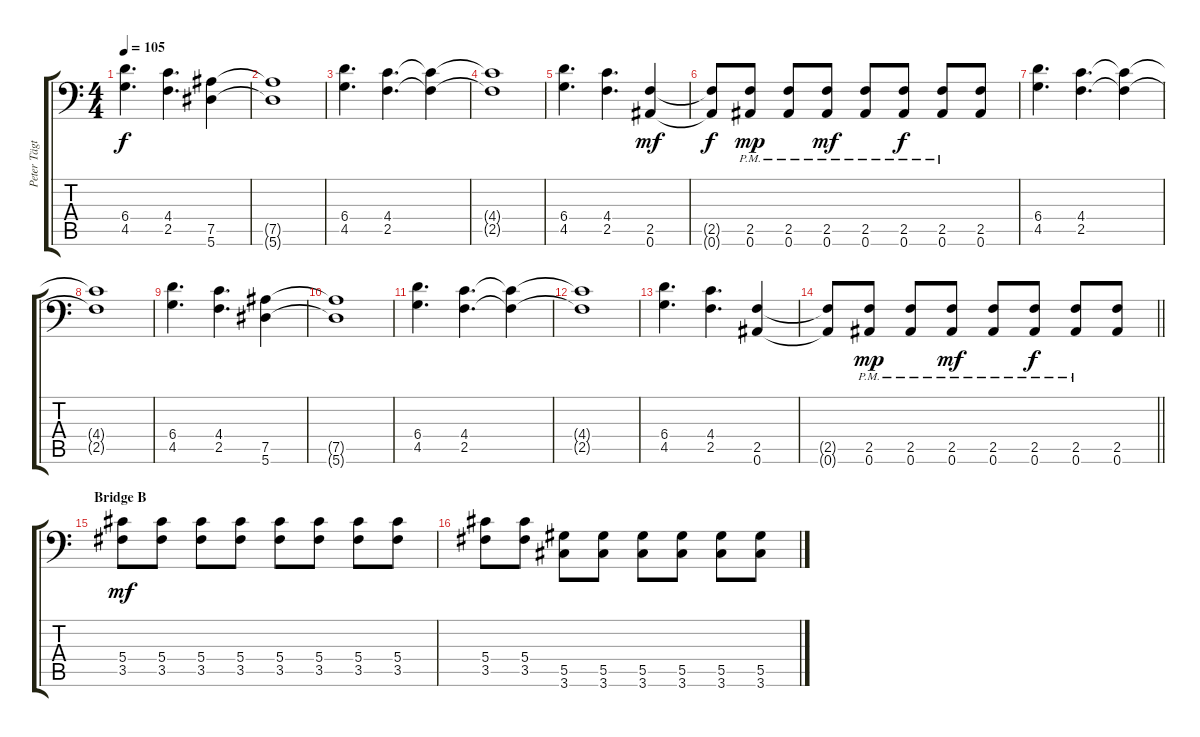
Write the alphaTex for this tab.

\track ("Peter Tägtgren (Rythm 1)" "Peter Tägt") {instrument distortionguitar}
\staff {score tabs}
\tuning (Bb3 F3 Db3 Ab2 Eb2 Bb1) {hide}
\ts (4 4)
\tempo 105
\clef f4
\ks c
(6.4 4.5).4{d dy f} (4.4 2.5).4{d} (7.5 5.6).4 |
(7.5{t} 5.6{t}).1 |
(6.4 4.5).4{d} (4.4 2.5).4{d} (4.4{t} 2.5{t}).4 |
(4.4{t} 2.5{t}).1 |
(6.4 4.5).4{d} (4.4 2.5).4{d} (2.5 0.6).4{dy mf} |
(2.5{t} 0.6{t}).8{dy f} (2.5{pm} 0.6{pm}).8{dy mp} (2.5{pm} 0.6{pm}).8 (2.5{pm} 0.6{pm}).8{dy mf} (2.5{pm} 0.6{pm}).8 (2.5{pm} 0.6{pm}).8{dy f} (2.5{pm} 0.6{pm}).8 (2.5 0.6).8 |
(6.4 4.5).4{d} (4.4 2.5).4{d} (4.4{t} 2.5{t}).4 |
(4.4{t} 2.5{t}).1 |
(6.4 4.5).4{d} (4.4 2.5).4{d} (7.5 5.6).4 |
(7.5{t} 5.6{t}).1 |
(6.4 4.5).4{d} (4.4 2.5).4{d} (4.4{t} 2.5{t}).4 |
(4.4{t} 2.5{t}).1 |
(6.4 4.5).4{d} (4.4 2.5).4{d} (2.5 0.6).4 |
\barLineRight lightlight
(2.5{t} 0.6{t}).8 (2.5{pm} 0.6{pm}).8{dy mp} (2.5{pm} 0.6{pm}).8 (2.5{pm} 0.6{pm}).8{dy mf} (2.5{pm} 0.6{pm}).8 (2.5{pm} 0.6{pm}).8{dy f} (2.5{pm} 0.6{pm}).8 (2.5 0.6).8 |
\section ("" "Bridge B")
(5.4 3.5).8{dy mf} (5.4 3.5).8 (5.4 3.5).8 (5.4 3.5).8 (5.4 3.5).8 (5.4 3.5).8 (5.4 3.5).8 (5.4 3.5).8 |
(5.4 3.5).8 (5.4 3.5).8 (5.5 3.6).8 (5.5 3.6).8 (5.5 3.6).8 (5.5 3.6).8 (5.5 3.6).8 (5.5 3.6).8
